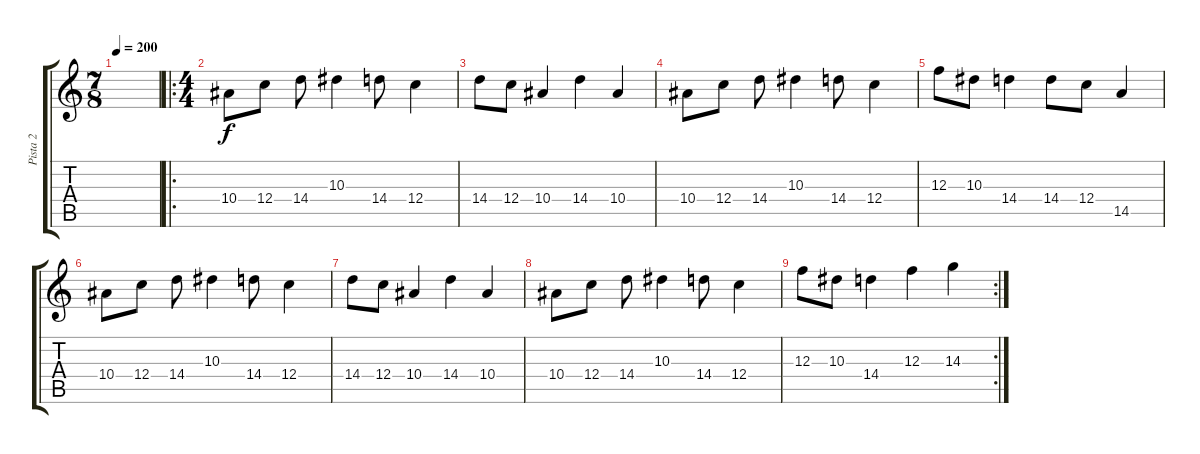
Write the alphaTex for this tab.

\track ("Pista 2" "Pista 2") {instrument distortionguitar}
\staff {score tabs}
\tuning (D4 A3 F3 C3 G2 C2) {hide}
\ts (7 8)
\tempo 200
\clef g2
\ks c
|
\ro
\ts (4 4)
10.4.8 12.4.8 14.4.8 10.3.4 14.4.8 12.4.4 |
14.4.8 12.4.8 10.4.4 14.4.4 10.4.4 |
10.4.8 12.4.8 14.4.8 10.3.4 14.4.8 12.4.4 |
12.3.8 10.3.8 14.4.4 14.4.8 12.4.8 14.5.4 |
10.4.8 12.4.8 14.4.8 10.3.4 14.4.8 12.4.4 |
14.4.8 12.4.8 10.4.4 14.4.4 10.4.4 |
10.4.8 12.4.8 14.4.8 10.3.4 14.4.8 12.4.4 |
\rc 2
12.3.8 10.3.8 14.4.4 12.3.4 14.3.4
